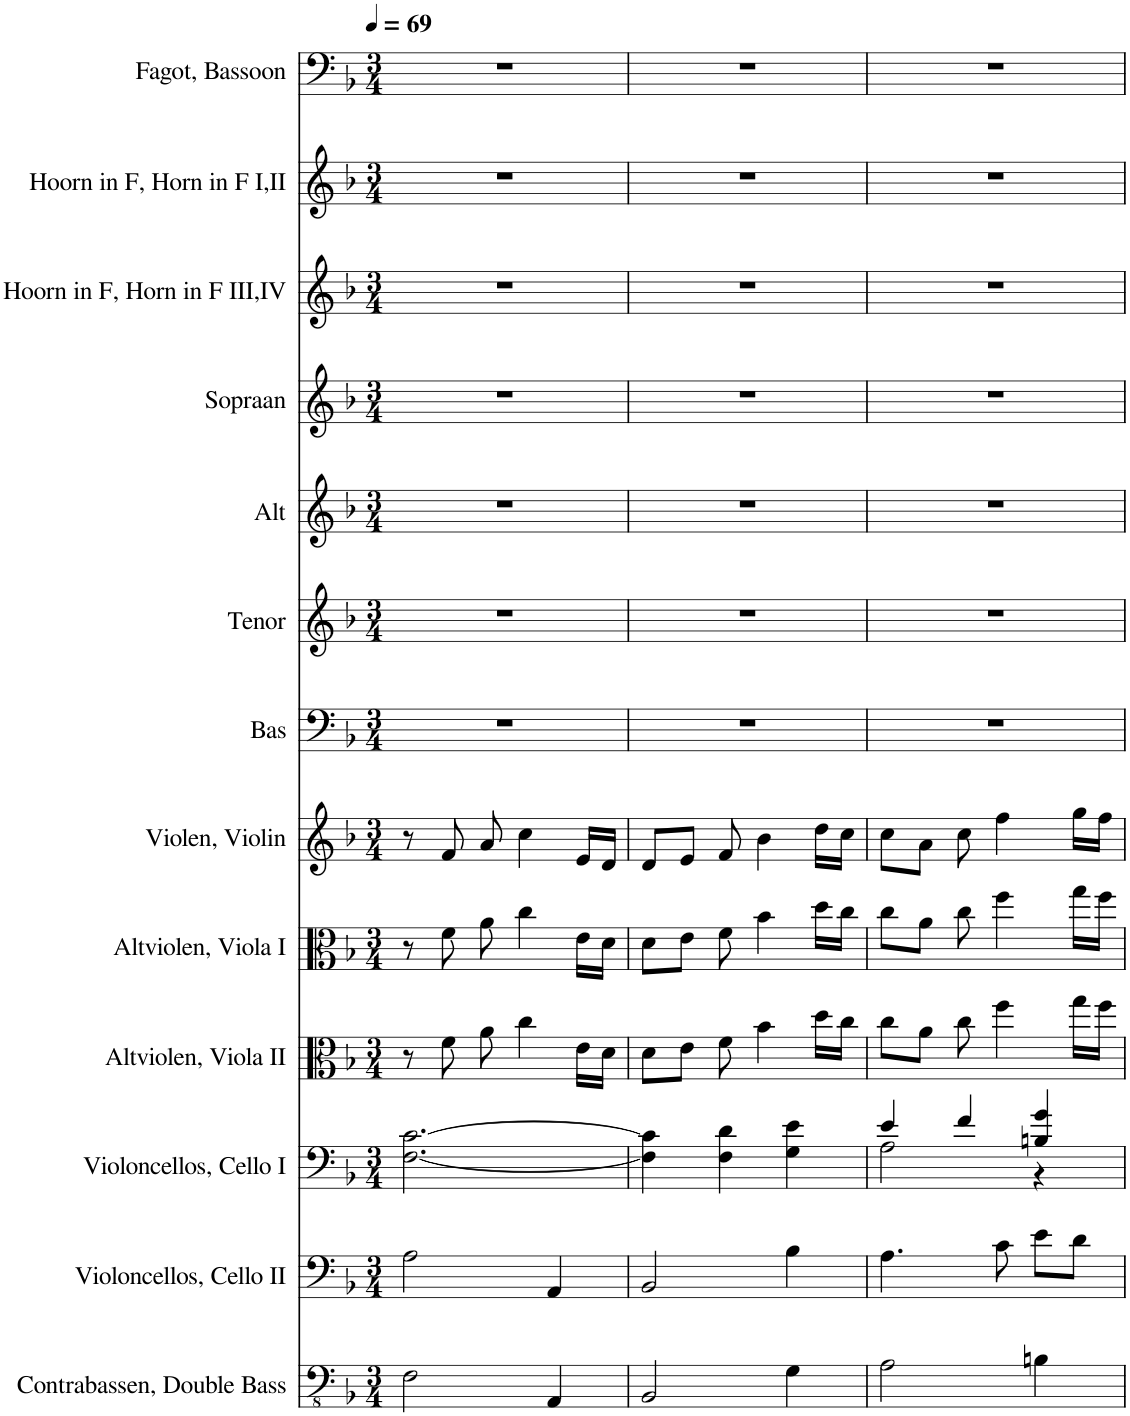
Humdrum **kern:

**kern	**kern	**kern	**kern	**kern	**kern	**kern	**kern	**kern	**kern	**kern	**kern	**kern
*part13	*part12	*part11	*part10	*part9	*part8	*part7	*part6	*part5	*part4	*part3	*part2	*part1
*staff13	*staff12	*staff11	*staff10	*staff9	*staff8	*staff7	*staff6	*staff5	*staff4	*staff3	*staff2	*staff1
*I"Contrabassen, Double Bass	*I"Violoncellos, Cello II	*I"Violoncellos, Cello I	*I"Altviolen, Viola II	*I"Altviolen, Viola I	*I"Violen, Violin	*I"Bas	*I"Tenor	*I"Alt	*I"Sopraan	*I"Hoorn in F, Horn in F III,IV	*I"Hoorn in F, Horn in F I,II	*I"Fagot, Bassoon
*I'Ca. Bsn.	*I'Vcs.	*I'Vcs.	*I'A. Vln.	*I'A. Vln.	*I'Vln.	*I'Bas	*I'Ten	*I'Alt	*I'Sop	*I'F Hn.	*I'F Hn.	*I'Fgt.
*clefFv4	*clefF4	*clefF4	*clefC3	*clefC3	*clefG2	*clefF4	*clefG2	*clefG2	*clefG2	*clefG2	*clefG2	*clefF4
*	*	*	*	*	*	*	*Trd1c2	*Trd1c2	*	*Trd4c7	*Trd4c7	*
*k[b-]	*k[b-]	*k[b-]	*k[b-]	*k[b-]	*k[b-]	*k[b-]	*k[b-]	*k[b-]	*k[b-]	*k[b-]	*k[b-]	*k[b-]
*M3/4	*M3/4	*M3/4	*M3/4	*M3/4	*M3/4	*M3/4	*M3/4	*M3/4	*M3/4	*M3/4	*M3/4	*M3/4
*MM69	*MM69	*MM69	*MM69	*MM69	*MM69	*MM69	*MM69	*MM69	*MM69	*MM69	*MM69	*MM69
=1	=1	=1	=1	=1	=1	=1	=1	=1	=1	=1	=1	=1
2FF\	2A\	[2.F\ [2.c\	8r	8r	8r	2.r	2.r	2.r	2.r	2.r	2.r	2.r
.	.	.	8f\	8f\	8f/	.	.	.	.	.	.	.
.	.	.	8a\	8a\	8a/	.	.	.	.	.	.	.
.	.	.	4cc\	4cc\	4cc\	.	.	.	.	.	.	.
4AAA/	4AA/	.	.	.	.	.	.	.	.	.	.	.
.	.	.	16e\LL	16e\LL	16e/LL	.	.	.	.	.	.	.
.	.	.	16d\JJ	16d\JJ	16d/JJ	.	.	.	.	.	.	.
=2	=2	=2	=2	=2	=2	=2	=2	=2	=2	=2	=2	=2
2BBB-/	2BB-/	4F\] 4c\]	8d\L	8d\L	8d/L	2.r	2.r	2.r	2.r	2.r	2.r	2.r
.	.	.	8e\J	8e\J	8e/J	.	.	.	.	.	.	.
.	.	4F\ 4d\	8f\	8f\	8f/	.	.	.	.	.	.	.
.	.	.	4b-\	4b-\	4b-\	.	.	.	.	.	.	.
4GG\	4B-\	4G\ 4e\	.	.	.	.	.	.	.	.	.	.
.	.	.	16dd\LL	16dd\LL	16dd\LL	.	.	.	.	.	.	.
.	.	.	16cc\JJ	16cc\JJ	16cc\JJ	.	.	.	.	.	.	.
=3	=3	=3	=3	=3	=3	=3	=3	=3	=3	=3	=3	=3
*	*	*^	*	*	*	*	*	*	*	*	*	*
2AA\	4.A\	4e/	2A\	8cc\L	8cc\L	8cc\L	2.r	2.r	2.r	2.r	2.r	2.r	2.r
.	.	.	.	8a\J	8a\J	8a\J	.	.	.	.	.	.	.
.	.	4f/	.	8cc\	8cc\	8cc\	.	.	.	.	.	.	.
.	8c\	.	.	4ff\	4ff\	4ff\	.	.	.	.	.	.	.
4BBn\	8e\L	4Bn/ 4g/	4r	.	.	.	.	.	.	.	.	.	.
.	8d\J	.	.	16gg\LL	16gg\LL	16gg\LL	.	.	.	.	.	.	.
.	.	.	.	16ff\JJ	16ff\JJ	16ff\JJ	.	.	.	.	.	.	.
*	*	*v	*v	*	*	*	*	*	*	*	*	*	*
=	=	=	=	=	=	=	=	=	=	=	=	=
*-	*-	*-	*-	*-	*-	*-	*-	*-	*-	*-	*-	*-
